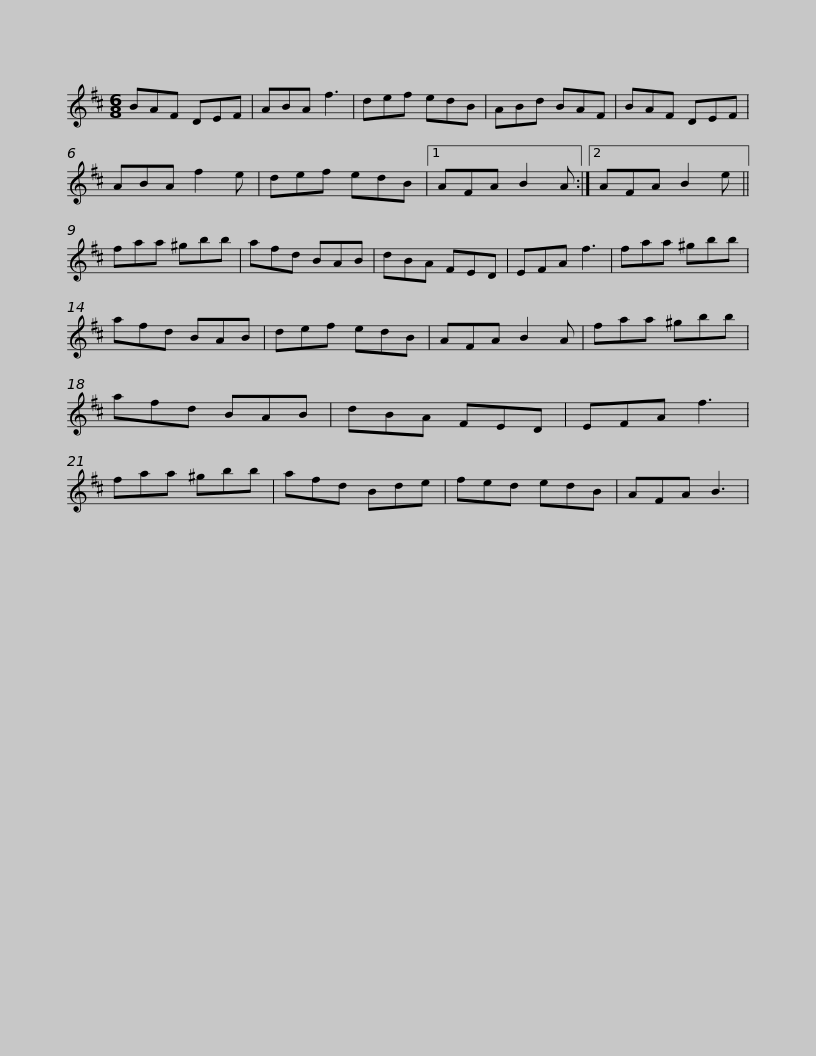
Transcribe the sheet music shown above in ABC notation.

X:1
L:1/8
M:6/8
I:linebreak $
K:D
V:1 treble
V:1
 BAF DEF | ABA f3 | def edB | ABd BAF | BAF DEF | %5
 ABA f2 e | def edB |1$ AFA B2 A :|2 AFA B2 e || faa ^gbb | %10
 afd BAB | dBA FED | EFA f3 | faa ^gbb |$ afd BAB | %15
 def edB | AFA B2 A | faa ^gbb | afd BAB | dBA FED | %20
 EFA f3 |$ faa ^gbb | afd Bde | fed edB | AFA B3 | %25
